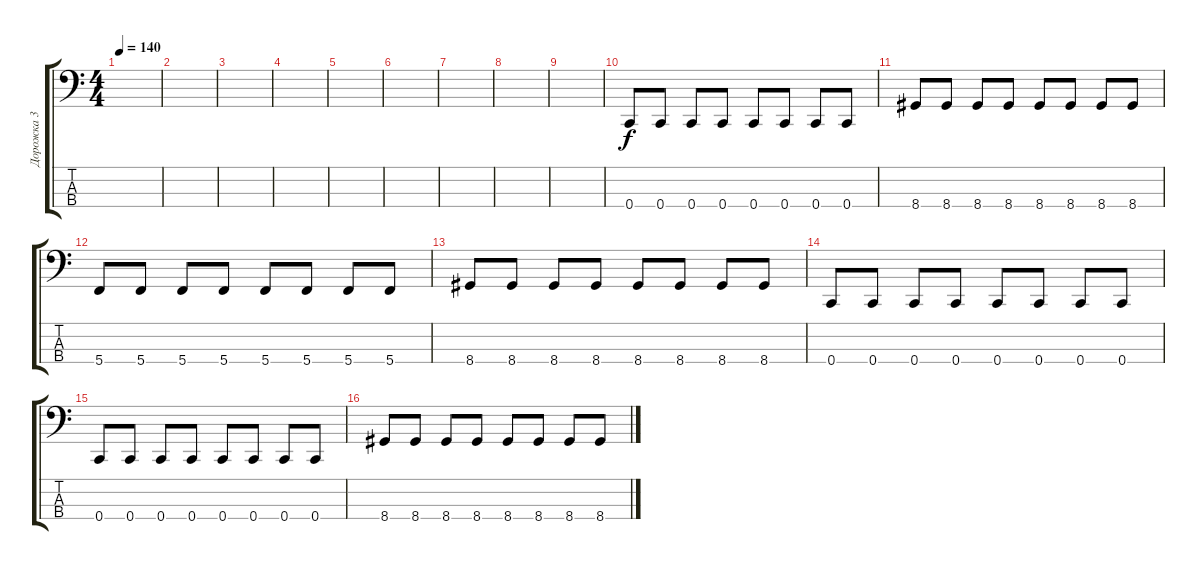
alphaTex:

\track ("Дорожка 3" "Дорожка 3") {instrument electricbasspick}
\staff {score tabs}
\tuning (F2 C2 G1 C1) {hide}
\ts (4 4)
\tempo 140
\clef f4
\ks c
|
|
|
|
|
|
|
|
|
0.4.8 0.4.8 0.4.8 0.4.8 0.4.8 0.4.8 0.4.8 0.4.8 |
8.4.8 8.4.8 8.4.8 8.4.8 8.4.8 8.4.8 8.4.8 8.4.8 |
5.4.8 5.4.8 5.4.8 5.4.8 5.4.8 5.4.8 5.4.8 5.4.8 |
8.4.8 8.4.8 8.4.8 8.4.8 8.4.8 8.4.8 8.4.8 8.4.8 |
0.4.8 0.4.8 0.4.8 0.4.8 0.4.8 0.4.8 0.4.8 0.4.8 |
0.4.8 0.4.8 0.4.8 0.4.8 0.4.8 0.4.8 0.4.8 0.4.8 |
8.4.8 8.4.8 8.4.8 8.4.8 8.4.8 8.4.8 8.4.8 8.4.8
